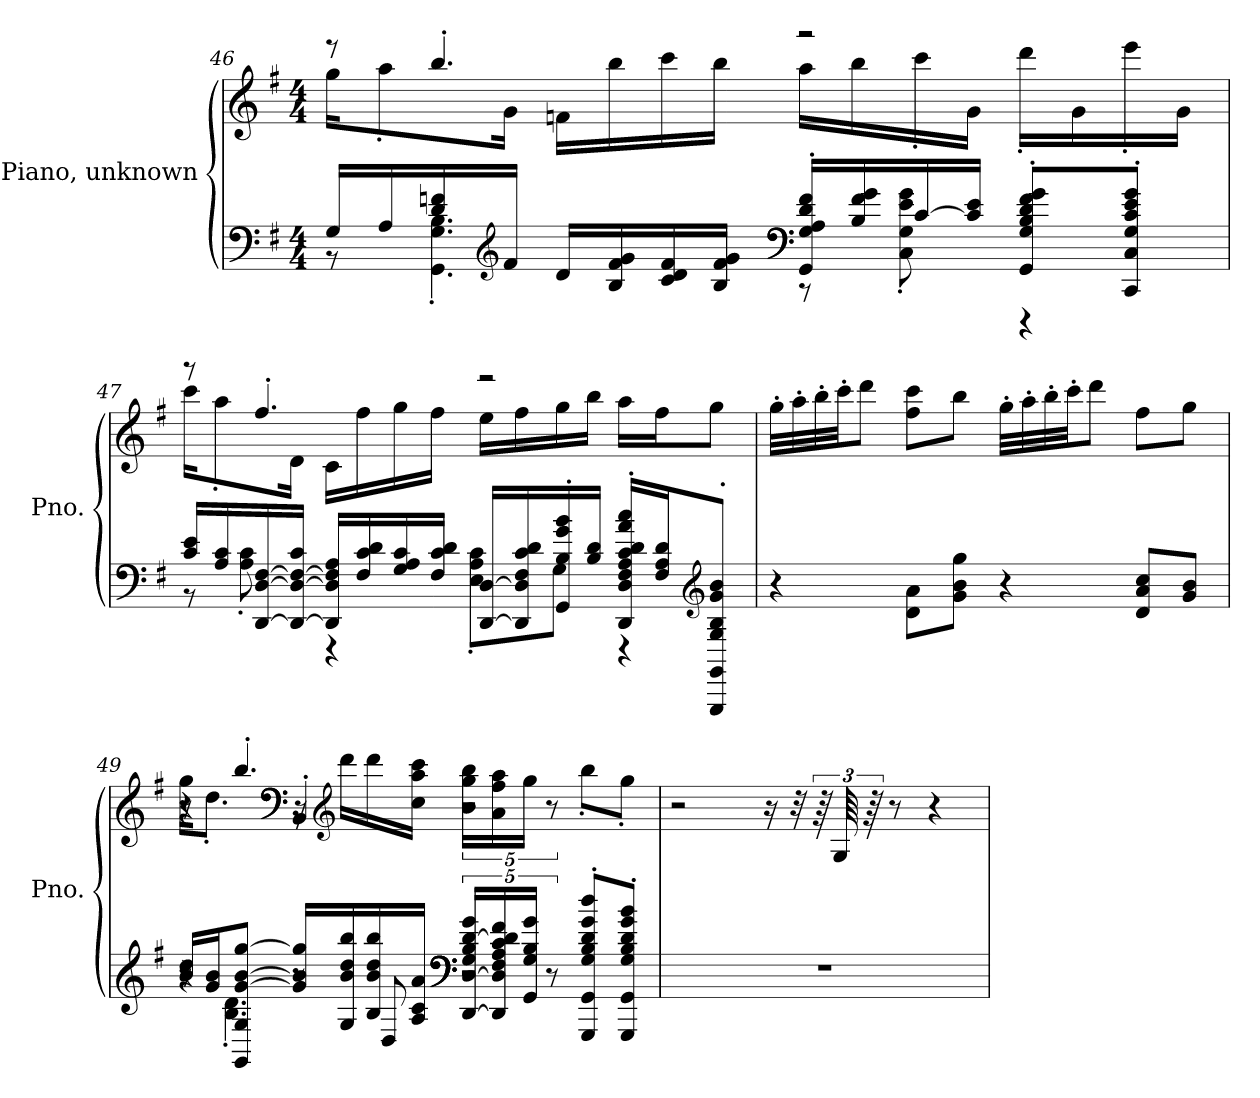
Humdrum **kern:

**kern	**kern
*part1	*part1
*staff2	*staff1
*I"Piano, unknown	*
*I'Pno.	*
!!LO:LB:g=z
*clefF4	*clefG2
*k[f#]	*k[f#]
*M4/4	*M4/4
=46	=46
*^	*^
16G/LL	8r	8r	16gg\KL
16A/	.	.	8aa'\
16d/ 16fn/	4.GG\' 4.G\' 4.B\'	4.bb'/	.
*clefG2	*	*	*
16f/JJ	.	.	16g\Jk
16d/LL	.	.	16fn\LL
16B/ 16f/ 16g/	.	.	16bb\
16c/ 16d/ 16f/	.	.	16ccc\
16B/ 16f/ 16g/JJ	.	.	16bb\JJ
*clefF4	*	*	*
16GG/' 16G/' 16A/' 16d/' 16f/'LL	8r	2r	16aa\LL
16B/ 16f/ 16g/	.	.	16bb\
[16c/	8C\' 8G\' 8e\' 8g\'	.	16ccc'\
16c/] 16e/JJ	.	.	16g\JJ
8GG/' 8G/' 8B/' 8d/' 8f/' 8g/'L	4r	.	16ddd'\LL
.	.	.	16g\
8CC/' 8C/' 8G/' 8c/' 8e/' 8g/'J	.	.	16eee'\
.	.	.	16g\JJ
!!LO:LB:g=z	!!
=47	=47	=47	=47
16c/ 16e/LL	8r	8r	16ccc\KL
16A/ 16c/	.	.	8aa'\
[16DD/ [16D/ [16F#/	8A\' 8c\'	4.ff#'/	.
16DD/_ 16D/_ 16F#/_ 16c/JJ	.	.	16d\Jk
16DD/] 16D/] 16F#/] 16A/LL	4r	.	16c\LL
16F#/ 16c/ 16d/	.	.	16ff#\
16G/ 16A/ 16c/	.	.	16gg\
16F#/ 16c/ 16d/JJ	.	.	16ff#\JJ
[16DD/ [16D/LL	8E\' 8A\' 8c\'L	2r	16ee\LL
16DD/] 16D/] 16F#/ 16c/ 16d/	.	.	16ff#\
16GG/' 16B/' 16g/' 16b/'	8G\J	.	16gg\
16B/ 16d/JJ	.	.	16bb\JJ
16DD/' 16D/' 16F#/' 16A/' 16c/' 16d/' 16a/' 16cc/'LL	4r	.	16aa\LL
16F#/ 16A/ 16d/J	.	.	16ff#\J
*clefG2	*	*	*
8GGG/' 8GG/' 8G/' 8B/' 8g/' 8b/'J	.	.	8gg\J
*v	*v	*	*
*	*v	*v
=48	=48
4r	32gg'\LLL
.	32aa'\
.	32bb'\
.	32ccc'\JJ
.	8ddd\J
8d\ 8a\L	8ff#\ 8ccc\L
8g\ 8b\ 8gg\J	8bb\J
4r	32gg'\LLL
.	32aa'\
.	32bb'\
.	32ccc'\JJ
.	8ddd\J
8d/ 8a/ 8cc/L	8ff#\L
8g/ 8b/J	8gg\J
!!LO:LB:g=z
=49	=49
*^	*^
*	*^	*	*^
16b/ 16dd/LL	8r	4r	8r	16gg\KL	4r
16g/ 16b/J	.	.	.	8.dd'\J	.
8GG/ 8G/ [8g/ [8b/ [8gg/J	4.B\' 4.d\'	.	4.bb'/	.	.
*	*	*	*clefF4	*	*
16g/] 16b/] 16gg/]LL	.	8r	.	16r	4BB'/
*	*	*	*clefG2	*	*
16G/ 16b/ 16dd/ 16bb/	.	.	.	16ddd\LL	.
16B/ 16b/ 16dd/ 16bb/	.	8D/	.	16ddd\	.
16A/ 16c/ 16a/JJ	.	.	.	16cc\ 16aa\ 16ccc\JJ	.
*clefF4	*	*	*	*	*
[20DD/ [20D/ 20G/ 20B/ [20d/ 20g/LL	2r	2r	2r	20b\ 20gg\ 20bb\LL	2r
20DD/] 20D/] 20F#/ 20A/ 20c/ 20d/] 20f#/	.	.	.	20a\ 20ff#\ 20aa\	.
20GG/ 20G/ 20B/ 20g/JJ	.	.	.	20gg\JJ	.
10r	.	.	.	10r	.
8GGG/' 8GG/' 8G/' 8B/' 8d/' 8g/' 8dd/'L	.	.	.	8bb'\L	.
8GGG/' 8GG/' 8G/' 8B/' 8d/' 8g/' 8b/'J	.	.	.	8gg'\J	.
*v	*v	*v	*	*	*
*	*v	*v	*v
=50	=50
1r	2r
.	16r
.	32r
.	96r
.	96G/
.	96r
.	8r
.	4r
=	=
*-	*-
